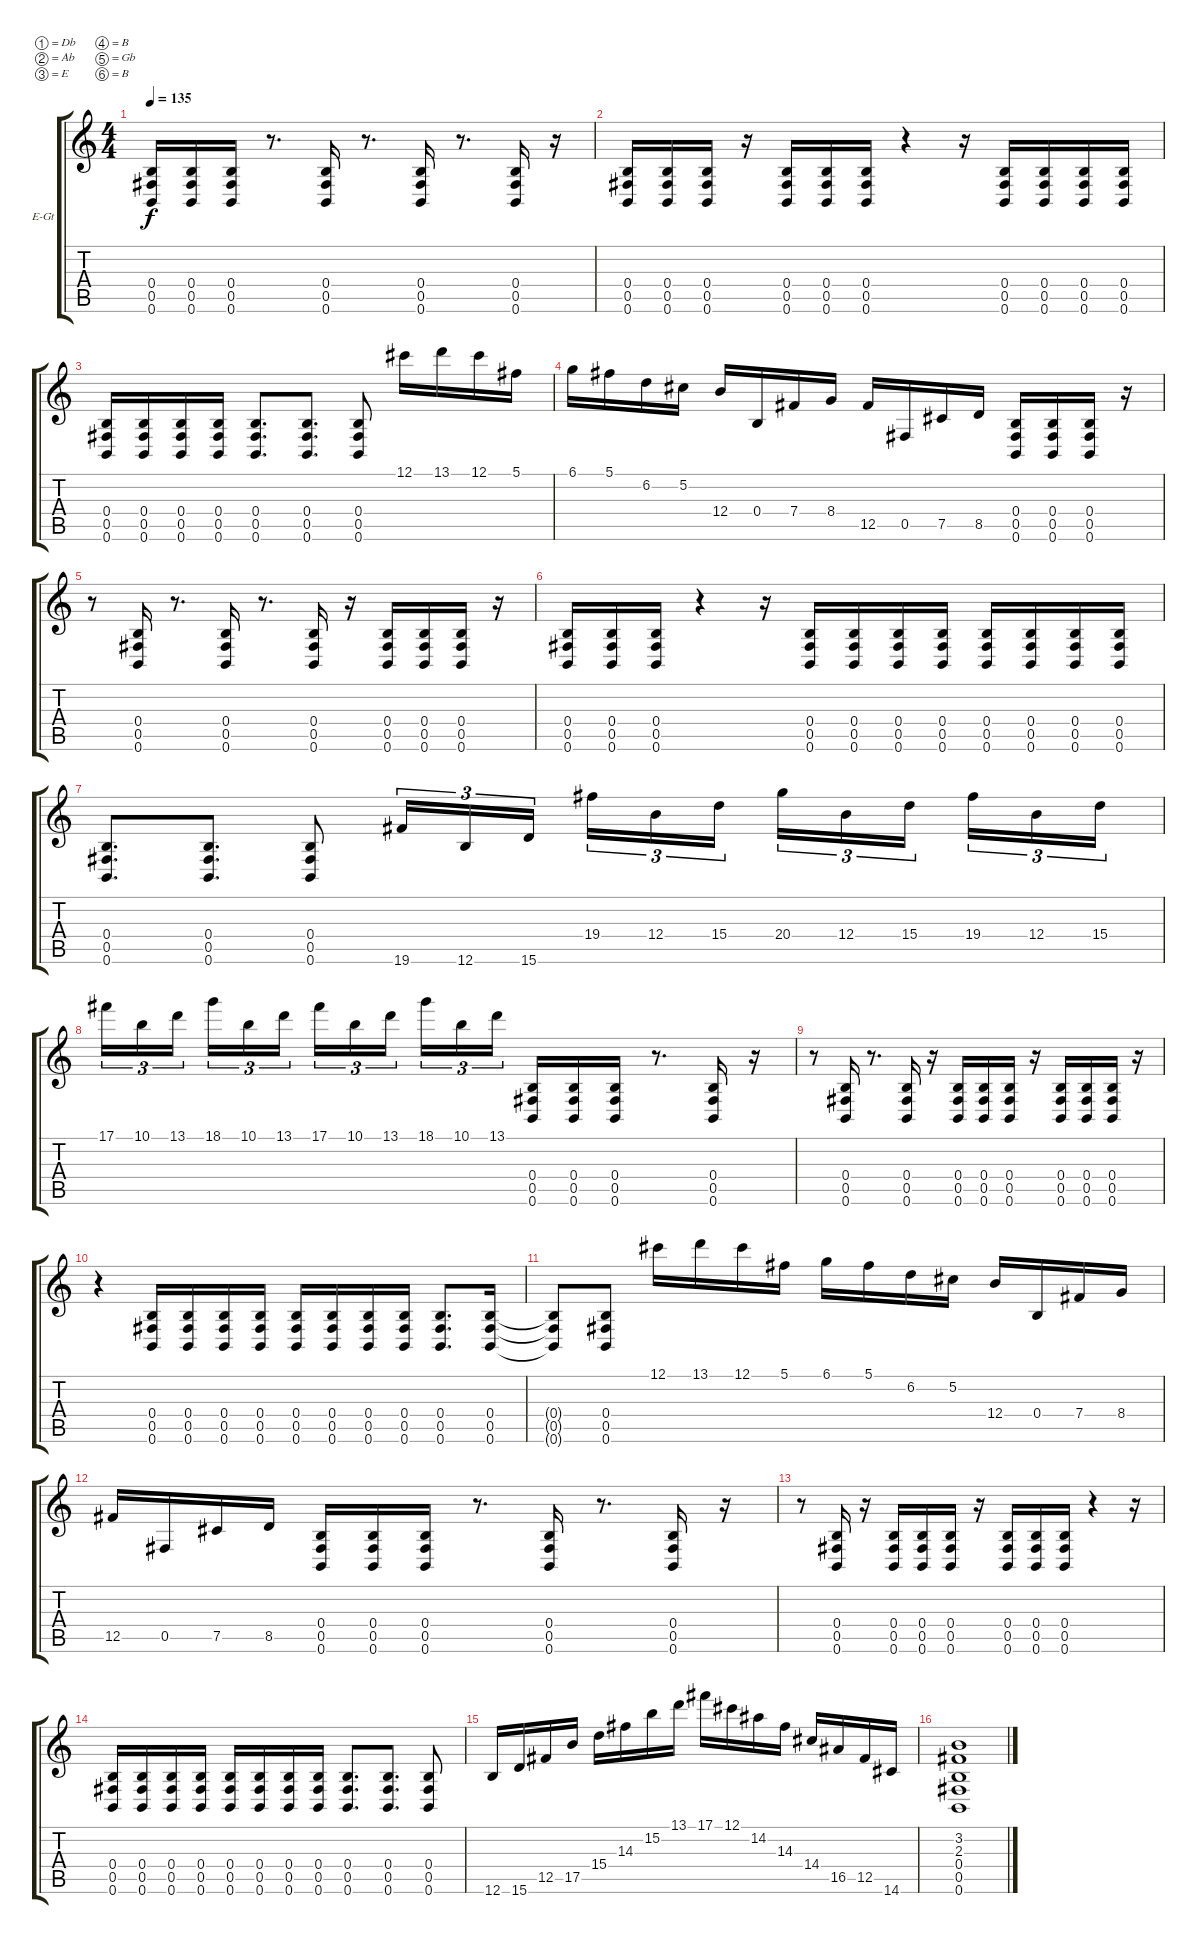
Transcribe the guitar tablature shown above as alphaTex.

\bracketExtendMode groupsimilarinstruments
\firstSystemTrackNameOrientation horizontal
\otherSystemsTrackNameOrientation horizontal
\track ("left Guitar" "E-Gt") {instrument distortionguitar}
\staff {score tabs}
\tuning (Db4 Ab3 E3 B2 Gb2 B1)
\ts (4 4)
\tempo 135
\clef g2
\ks c
(0.4 0.5 0.6).16{dy f} (0.4 0.5 0.6).16 (0.4 0.5 0.6).16 r.8{d} (0.4 0.5 0.6).16 r.8{d} (0.4 0.5 0.6).16 r.8{d} (0.4 0.5 0.6).16 r.16 |
(0.4 0.5 0.6).16 (0.4 0.5 0.6).16 (0.4 0.5 0.6).16 r.16 (0.4 0.5 0.6).16 (0.4 0.5 0.6).16 (0.4 0.5 0.6).16 r.4 r.16 (0.4 0.5 0.6).16 (0.4 0.5 0.6).16 (0.4 0.5 0.6).16 (0.4 0.5 0.6).16 |
(0.4 0.5 0.6).16 (0.4 0.5 0.6).16 (0.4 0.5 0.6).16 (0.4 0.5 0.6).16 (0.4 0.5 0.6).8{d} (0.4 0.5 0.6).8{d} (0.4 0.5 0.6).8 12.1.16 13.1.16 12.1.16 5.1.16 |
6.1.16 5.1.16 6.2.16 5.2.16 12.4.16 0.4.16 7.4.16 8.4.16 12.5.16 0.5.16 7.5.16 8.5.16 (0.4 0.5 0.6).16 (0.4 0.5 0.6).16 (0.4 0.5 0.6).16 r.16 |
r.8 (0.4 0.5 0.6).16 r.8{d} (0.4 0.5 0.6).16 r.8{d} (0.4 0.5 0.6).16 r.16 (0.4 0.5 0.6).16 (0.4 0.5 0.6).16 (0.4 0.5 0.6).16 r.16 |
(0.4 0.5 0.6).16 (0.4 0.5 0.6).16 (0.4 0.5 0.6).16 r.4 r.16 (0.4 0.5 0.6).16 (0.4 0.5 0.6).16 (0.4 0.5 0.6).16 (0.4 0.5 0.6).16 (0.4 0.5 0.6).16 (0.4 0.5 0.6).16 (0.4 0.5 0.6).16 (0.4 0.5 0.6).16 |
(0.4 0.5 0.6).8{d} (0.4 0.5 0.6).8{d} (0.4 0.5 0.6).8 19.6.16{tu (3 2)} 12.6.16{tu (3 2)} 15.6.16{tu (3 2)} 19.4.16{tu (3 2)} 12.4.16{tu (3 2)} 15.4.16{tu (3 2)} 20.4.16{tu (3 2)} 12.4.16{tu (3 2)} 15.4.16{tu (3 2)} 19.4.16{tu (3 2)} 12.4.16{tu (3 2)} 15.4.16{tu (3 2)} |
17.1.16{tu (3 2)} 10.1.16{tu (3 2)} 13.1.16{tu (3 2)} 18.1.16{tu (3 2)} 10.1.16{tu (3 2)} 13.1.16{tu (3 2)} 17.1.16{tu (3 2)} 10.1.16{tu (3 2)} 13.1.16{tu (3 2)} 18.1.16{tu (3 2)} 10.1.16{tu (3 2)} 13.1.16{tu (3 2)} (0.4 0.5 0.6).16 (0.4 0.5 0.6).16 (0.4 0.5 0.6).16 r.8{d} (0.4 0.5 0.6).16 r.16 |
r.8 (0.4 0.5 0.6).16 r.8{d} (0.4 0.5 0.6).16 r.16 (0.4 0.5 0.6).16 (0.4 0.5 0.6).16 (0.4 0.5 0.6).16 r.16 (0.4 0.5 0.6).16 (0.4 0.5 0.6).16 (0.4 0.5 0.6).16 r.16 |
r.4 (0.4 0.5 0.6).16 (0.4 0.5 0.6).16 (0.4 0.5 0.6).16 (0.4 0.5 0.6).16 (0.4 0.5 0.6).16 (0.4 0.5 0.6).16 (0.4 0.5 0.6).16 (0.4 0.5 0.6).16 (0.4 0.5 0.6).8{d} (0.4 0.5 0.6).16 |
(0.4{t} 0.5{t} 0.6{t}).8 (0.4 0.5 0.6).8 12.1.16 13.1.16 12.1.16 5.1.16 6.1.16 5.1.16 6.2.16 5.2.16 12.4.16 0.4.16 7.4.16 8.4.16 |
12.5.16 0.5.16 7.5.16 8.5.16 (0.4 0.5 0.6).16 (0.4 0.5 0.6).16 (0.4 0.5 0.6).16 r.8{d} (0.4 0.5 0.6).16 r.8{d} (0.4 0.5 0.6).16 r.16 |
r.8 (0.4 0.5 0.6).16 r.16 (0.4 0.5 0.6).16 (0.4 0.5 0.6).16 (0.4 0.5 0.6).16 r.16 (0.4 0.5 0.6).16 (0.4 0.5 0.6).16 (0.4 0.5 0.6).16 r.4 r.16 |
(0.4 0.5 0.6).16 (0.4 0.5 0.6).16 (0.4 0.5 0.6).16 (0.4 0.5 0.6).16 (0.4 0.5 0.6).16 (0.4 0.5 0.6).16 (0.4 0.5 0.6).16 (0.4 0.5 0.6).16 (0.4 0.5 0.6).8{d} (0.4 0.5 0.6).8{d} (0.4 0.5 0.6).8 |
12.6.16 15.6.16 12.5.16 17.5.16 15.4.16 14.3.16 15.2.16 13.1.16 17.1.16 12.1.16 14.2.16 14.3.16 14.4.16 16.5.16 12.5.16 14.6.16 |
(3.2 2.3 0.4 0.5 0.6).1
